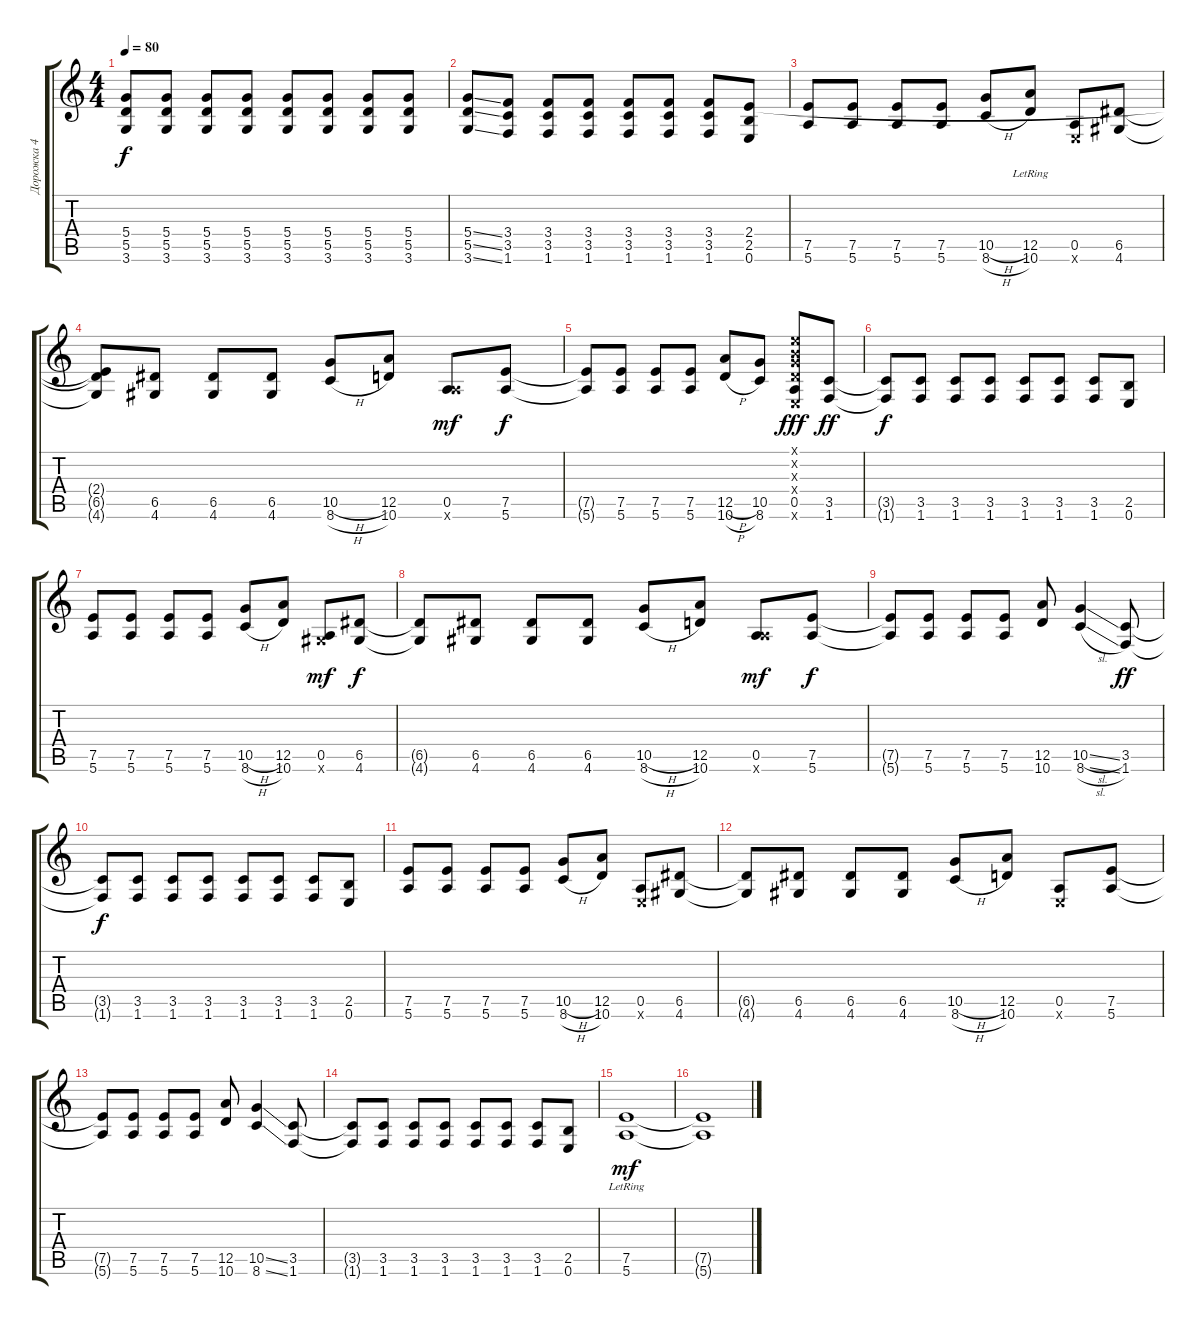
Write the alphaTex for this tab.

\track ("Дорожка 4" "Дорожка 4") {instrument distortionguitar}
\staff {score tabs}
\tuning (E4 B3 G3 D3 A2 E2) {hide}
\ts (4 4)
\tempo 80
\clef g2
\ks c
(5.4 5.5 3.6).8{dy f} (5.4 5.5 3.6).8 (5.4 5.5 3.6).8 (5.4 5.5 3.6).8 (5.4 5.5 3.6).8 (5.4 5.5 3.6).8 (5.4 5.5 3.6).8 (5.4 5.5 3.6).8 |
(5.4{ss} 5.5{ss} 3.6{ss}).8 (3.4 3.5 1.6).8 (3.4 3.5 1.6).8 (3.4 3.5 1.6).8 (3.4 3.5 1.6).8 (3.4 3.5 1.6).8 (3.4 3.5 1.6).8 (2.4 2.5 0.6).8 |
(7.5 5.6).8{volume 15 balance 0 instrument distortionguitar} (7.5 5.6).8 (7.5 5.6).8 (7.5 5.6).8 (10.5{h} 8.6{h}).8 (12.5{lr} 10.6{lr}).8 (0.5 0.6{x}).8 (6.5 4.6).8 |
(2.4{t} 6.5{t} 4.6{t}).8 (6.5 4.6).8 (6.5 4.6).8 (6.5 4.6).8 (10.5{h} 8.6{h}).8 (12.5 10.6).8 (0.5 5.6{x}).8{dy mf} (7.5 5.6).8{dy f} |
(7.5{t} 5.6{t}).8 (7.5 5.6).8 (7.5 5.6).8 (7.5 5.6).8 (12.5{h} 10.6{h}).8 (10.5 8.6).8 (0.1{x} 0.2{x} 0.3{x} 0.4{x} 0.5 0.6{x}).8{dy fff} (3.5 1.6).8{dy ff} |
(3.5{t} 1.6{t}).8{dy f} (3.5 1.6).8 (3.5 1.6).8 (3.5 1.6).8 (3.5 1.6).8 (3.5 1.6).8 (3.5 1.6).8 (2.5 0.6).8 |
(7.5 5.6).8 (7.5 5.6).8 (7.5 5.6).8 (7.5 5.6).8 (10.5{h} 8.6{h}).8 (12.5 10.6).8 (0.5 4.6{x}).8{dy mf} (6.5 4.6).8{dy f} |
(6.5{t} 4.6{t}).8 (6.5 4.6).8 (6.5 4.6).8 (6.5 4.6).8 (10.5{h} 8.6{h}).8 (12.5 10.6).8 (0.5 5.6{x}).8{dy mf} (7.5 5.6).8{dy f} |
(7.5{t} 5.6{t}).8 (7.5 5.6).8 (7.5 5.6).8 (7.5 5.6).8 (12.5 10.6).8 (10.5{sl} 8.6{sl}).4 (3.5 1.6).8{dy ff} |
(3.5{t} 1.6{t}).8{dy f} (3.5 1.6).8 (3.5 1.6).8 (3.5 1.6).8 (3.5 1.6).8 (3.5 1.6).8 (3.5 1.6).8 (2.5 0.6).8 |
(7.5 5.6).8{balance 6 instrument distortionguitar} (7.5 5.6).8 (7.5 5.6).8 (7.5 5.6).8 (10.5{h} 8.6{h}).8 (12.5 10.6).8 (0.5 0.6{x}).8 (6.5 4.6).8 |
(6.5{t} 4.6{t}).8 (6.5 4.6).8 (6.5 4.6).8 (6.5 4.6).8 (10.5{h} 8.6{h}).8 (12.5 10.6).8 (0.5 0.6{x}).8 (7.5 5.6).8 |
(7.5{t} 5.6{t}).8 (7.5 5.6).8 (7.5 5.6).8 (7.5 5.6).8 (12.5 10.6).8 (10.5{ss} 8.6{ss}).4 (3.5 1.6).8 |
(3.5{t} 1.6{t}).8 (3.5 1.6).8 (3.5 1.6).8 (3.5 1.6).8 (3.5 1.6).8 (3.5 1.6).8 (3.5 1.6).8 (2.5 0.6).8{volume 9 balance 8} |
(7.5{lr} 5.6).1{dy mf} |
(7.5{t} 5.6{t}).1
